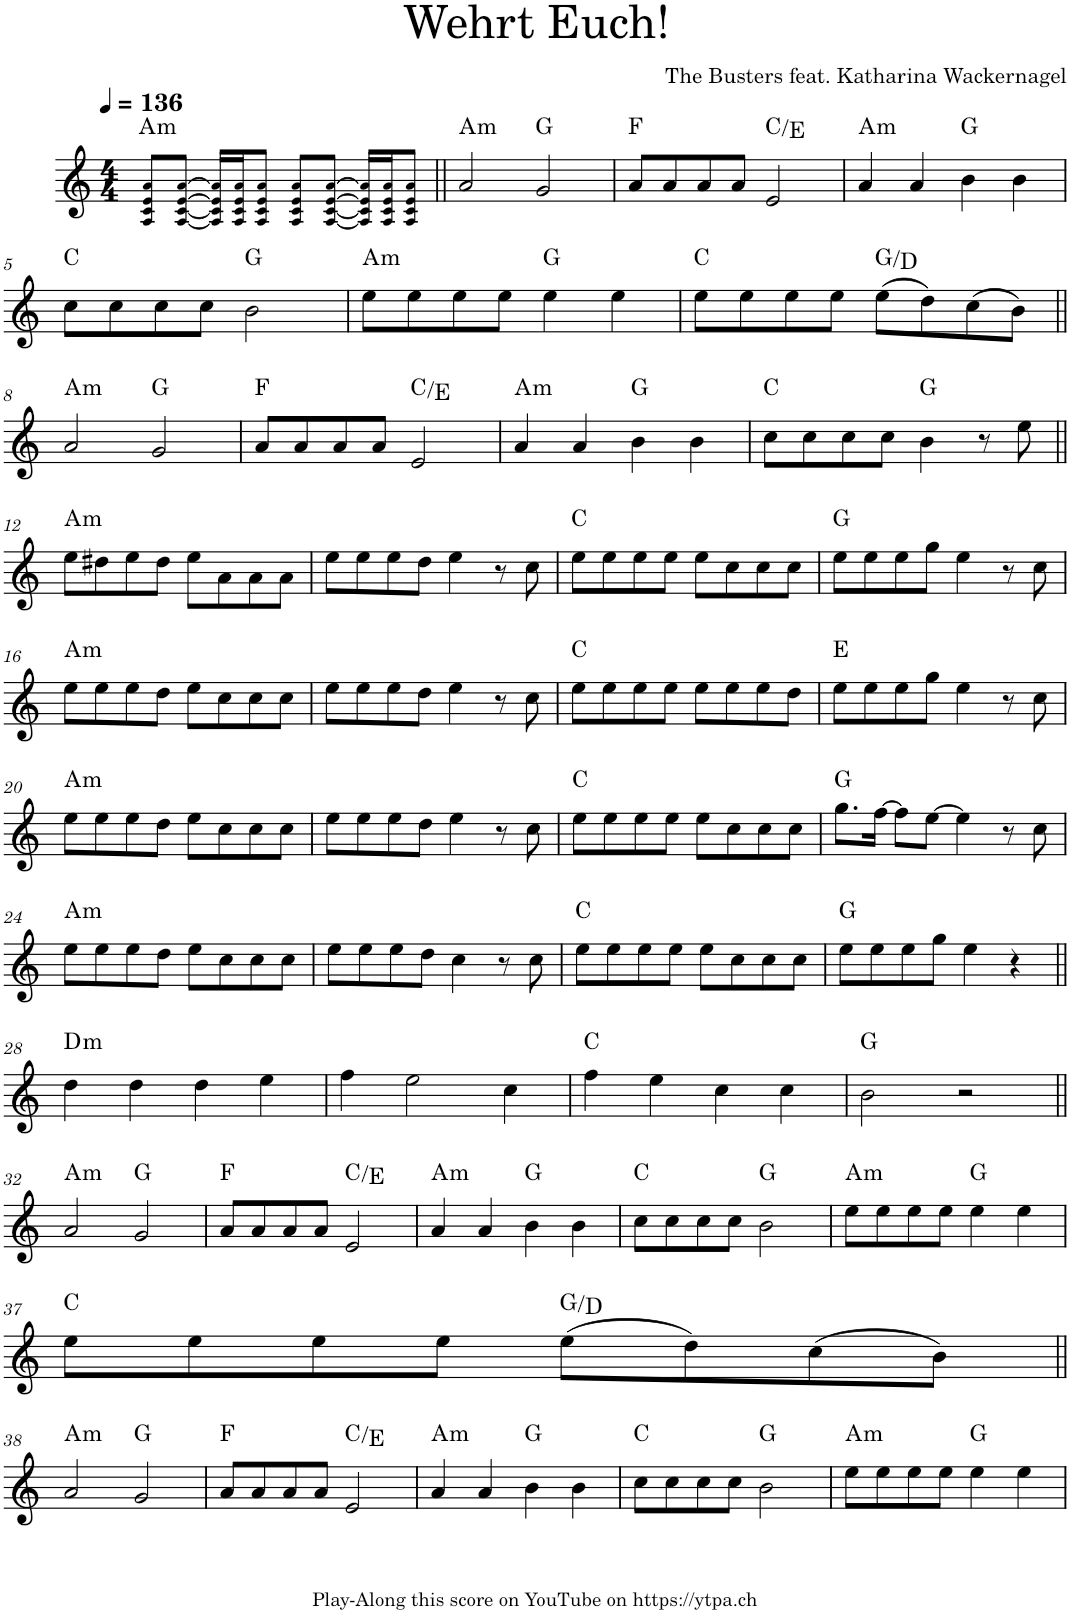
**kern	**harte
*part1	*part1
*staff1	*
*I"Piano	*
*I'Pno.	*
*clefG2	*
*k[]	*
*M4/4	*
*MM136	*
=1	=1
!	!LO:H:kt=m
8A!/ 8c!/ 8e!/ 8a!/L	A:min
[8A!/ [8c!/ [8e!/ [8a!/J	.
16A!/] 16c!/] 16e!/] 16a!/]LL	.
16A!/ 16c!/ 16e!/ 16a!/J	.
8A!/ 8c!/ 8e!/ 8a!/J	.
8A!/ 8c!/ 8e!/ 8a!/L	.
[8A!/ [8c!/ [8e!/ [8a!/J	.
16A!/] 16c!/] 16e!/] 16a!/]LL	.
16A!/ 16c!/ 16e!/ 16a!/J	.
8A!/ 8c!/ 8e!/ 8a!/J	.
=2||	=2||
!	!LO:H:kt=m
2a/	A:min
2g/	G:maj
=3	=3
8a/L	F:maj
8a/	.
8a/	.
8a/J	.
2e/	C:maj/3
=4	=4
!	!LO:H:kt=m
4a/	A:min
4a/	.
4b\	G:maj
4b\	.
!!LO:LB:g=z
=5	=5
8cc\L	C:maj
8cc\	.
8cc\	.
8cc\J	.
2b\	G:maj
=6	=6
!	!LO:H:kt=m
8ee\L	A:min
8ee\	.
8ee\	.
8ee\J	.
4ee\	G:maj
4ee\	.
=7	=7
8ee\L	C:maj
8ee\	.
8ee\	.
8ee\J	.
(8ee\L	G:maj/5
8dd\)	.
(8cc\	.
8b\J)	.
!!LO:LB:g=z
=8||	=8||
!	!LO:H:kt=m
2a/	A:min
2g/	G:maj
=9	=9
8a/L	F:maj
8a/	.
8a/	.
8a/J	.
2e/	C:maj/3
=10	=10
!	!LO:H:kt=m
4a/	A:min
4a/	.
4b\	G:maj
4b\	.
=11	=11
8cc\L	C:maj
8cc\	.
8cc\	.
8cc\J	.
4b\	G:maj
8r	.
8ee\	.
!!LO:LB:g=z
=12||	=12||
!	!LO:H:kt=m
8ee\L	A:min
8dd#X\	.
8ee\	.
8dd#\J	.
8ee\L	.
8a\	.
8a\	.
8a\J	.
=13	=13
8ee\L	.
8ee\	.
8ee\	.
8dd\J	.
4ee\	.
8r	.
8cc\	.
=14	=14
8ee\L	C:maj
8ee\	.
8ee\	.
8ee\J	.
8ee\L	.
8cc\	.
8cc\	.
8cc\J	.
=15	=15
8ee\L	G:maj
8ee\	.
8ee\	.
8gg\J	.
4ee\	.
8r	.
8cc\	.
!!LO:LB:g=z
=16	=16
!	!LO:H:kt=m
8ee\L	A:min
8ee\	.
8ee\	.
8dd\J	.
8ee\L	.
8cc\	.
8cc\	.
8cc\J	.
=17	=17
8ee\L	.
8ee\	.
8ee\	.
8dd\J	.
4ee\	.
8r	.
8cc\	.
=18	=18
8ee\L	C:maj
8ee\	.
8ee\	.
8ee\J	.
8ee\L	.
8ee\	.
8ee\	.
8dd\J	.
=19	=19
8ee\L	E:maj
8ee\	.
8ee\	.
8gg\J	.
4ee\	.
8r	.
8cc\	.
!!LO:LB:g=z
=20	=20
!	!LO:H:kt=m
8ee\L	A:min
8ee\	.
8ee\	.
8dd\J	.
8ee\L	.
8cc\	.
8cc\	.
8cc\J	.
=21	=21
8ee\L	.
8ee\	.
8ee\	.
8dd\J	.
4ee\	.
8r	.
8cc\	.
=22	=22
8ee\L	C:maj
8ee\	.
8ee\	.
8ee\J	.
8ee\L	.
8cc\	.
8cc\	.
8cc\J	.
=23	=23
8.gg\L	G:maj
[16ff\Jk	.
8ff\L]	.
[8ee\J	.
4ee\]	.
8r	.
8cc\	.
!!LO:LB:g=z
=24	=24
!	!LO:H:kt=m
8ee\L	A:min
8ee\	.
8ee\	.
8dd\J	.
8ee\L	.
8cc\	.
8cc\	.
8cc\J	.
=25	=25
8ee\L	.
8ee\	.
8ee\	.
8dd\J	.
4cc\	.
8r	.
8cc\	.
=26	=26
8ee\L	C:maj
8ee\	.
8ee\	.
8ee\J	.
8ee\L	.
8cc\	.
8cc\	.
8cc\J	.
=27	=27
8ee\L	G:maj
8ee\	.
8ee\	.
8gg\J	.
4ee\	.
4r	.
!!LO:LB:g=z
=28||	=28||
!	!LO:H:kt=m
4dd\	D:min
4dd\	.
4dd\	.
4ee\	.
=29	=29
4ff\	.
2ee\	.
4cc\	.
=30	=30
4ff\	C:maj
4ee\	.
4cc\	.
4cc\	.
=31	=31
2b\	G:maj
2r	.
!!LO:LB:g=z
=32||	=32||
!	!LO:H:kt=m
2a/	A:min
2g/	G:maj
=33	=33
8a/L	F:maj
8a/	.
8a/	.
8a/J	.
2e/	C:maj/3
=34	=34
!	!LO:H:kt=m
4a/	A:min
4a/	.
4b\	G:maj
4b\	.
=35	=35
8cc\L	C:maj
8cc\	.
8cc\	.
8cc\J	.
2b\	G:maj
=36	=36
!	!LO:H:kt=m
8ee\L	A:min
8ee\	.
8ee\	.
8ee\J	.
4ee\	G:maj
4ee\	.
!!LO:LB:g=z
=37	=37
8ee\L	C:maj
8ee\	.
8ee\	.
8ee\J	.
(8ee\L	G:maj/5
8dd\)	.
(8cc\	.
8b\J)	.
!!LO:LB:g=z
=38||	=38||
!	!LO:H:kt=m
2a/	A:min
2g/	G:maj
=39	=39
8a/L	F:maj
8a/	.
8a/	.
8a/J	.
2e/	C:maj/3
=40	=40
!	!LO:H:kt=m
4a/	A:min
4a/	.
4b\	G:maj
4b\	.
=41	=41
8cc\L	C:maj
8cc\	.
8cc\	.
8cc\J	.
2b\	G:maj
=42	=42
!	!LO:H:kt=m
8ee\L	A:min
8ee\	.
8ee\	.
8ee\J	.
4ee\	G:maj
4ee\	.
=	=
*-	*-
